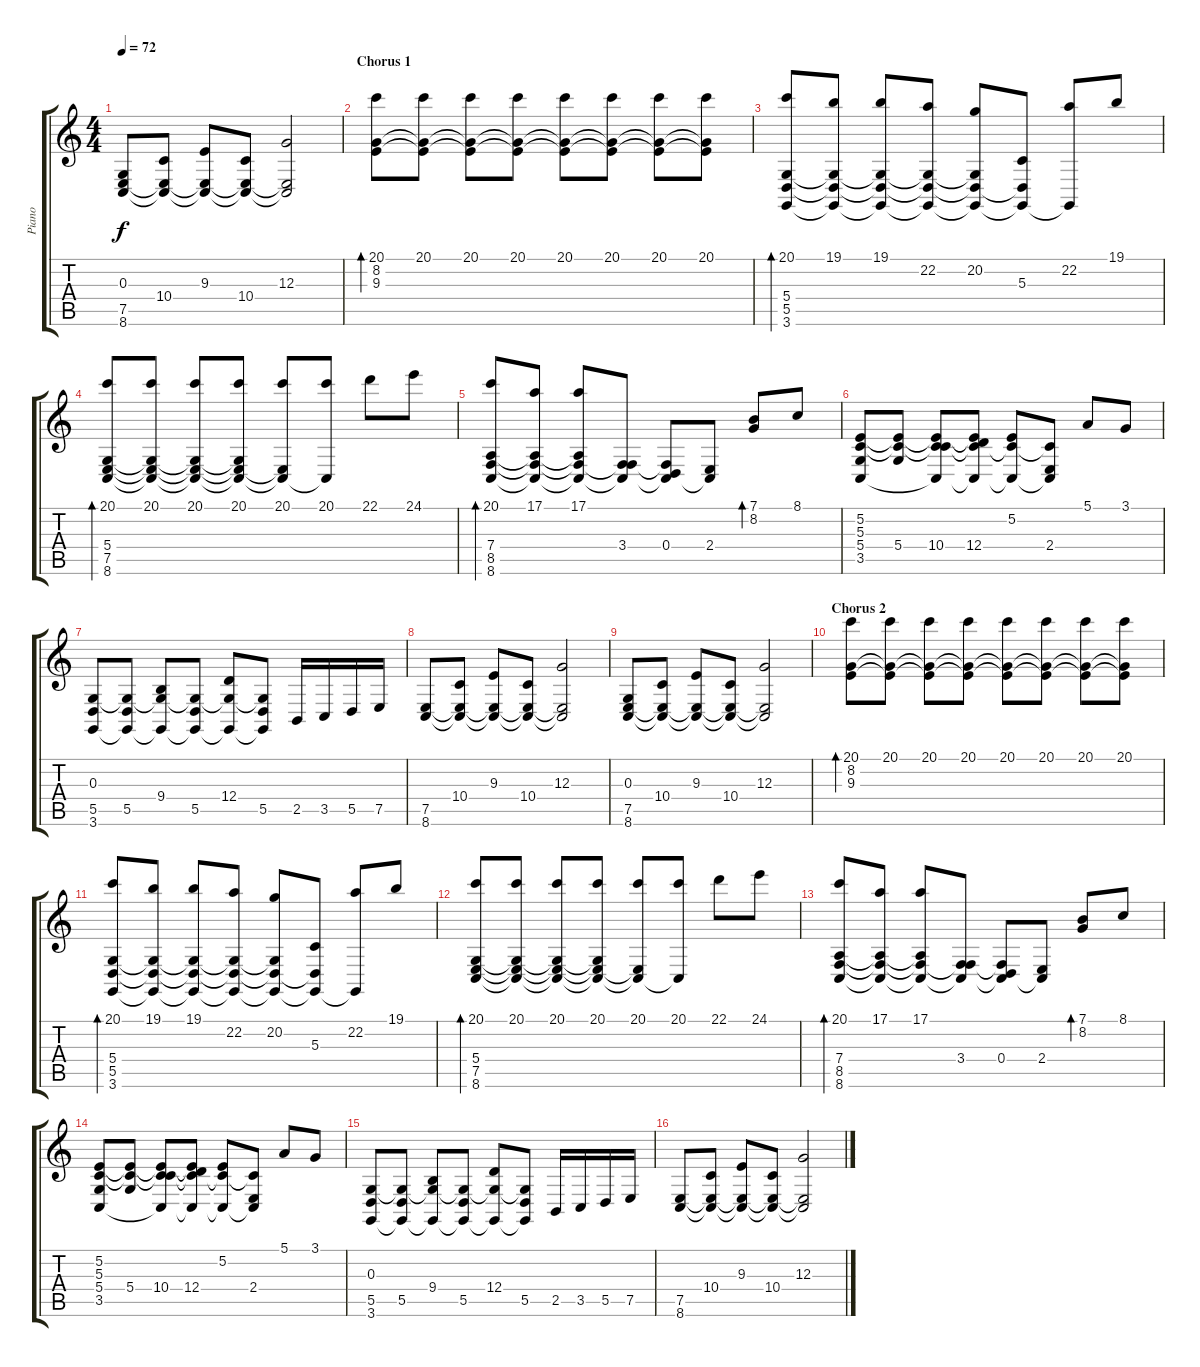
\track ("Piano" "Piano") {instrument electricgrandpiano}
\staff {score tabs}
\tuning (E4 B3 G3 D3 A2 E2) {hide}
\ts (4 4)
\tempo 72
\clef g2
\ks c
(0.3 7.5 8.6).8{dy f} (10.4 7.5{t} 8.6{t}).8 (9.3 7.5{t} 8.6{t}).8 (10.4 7.5{t} 8.6{t}).8 (12.3 7.5{t} 8.6{t}).2 |
\section ("" "Chorus 1")
(20.1 8.2 9.3).8{bd 30} (20.1 8.2{t} 9.3{t}).8 (20.1 8.2{t} 9.3{t}).8 (20.1 8.2{t} 9.3{t}).8 (20.1 8.2{t} 9.3{t}).8 (20.1 8.2{t} 9.3{t}).8 (20.1 8.2{t} 9.3{t}).8 (20.1 8.2{t} 9.3{t}).8 |
(20.1 5.4 5.5 3.6).8{bd 60} (19.1 5.4{t} 5.5{t} 3.6{t}).8 (19.1 5.4{t} 5.5{t} 3.6{t}).8 (22.2 5.4{t} 5.5{t} 3.6{t}).8 (20.2 5.4{t} 5.5{t} 3.6{t}).8 (5.3 5.5{t} 3.6{t}).8 (22.2 3.6{t}).8 19.1.8 |
(20.1 5.4 7.5 8.6).8{bd 60} (20.1 5.4{t} 7.5{t} 8.6{t}).8 (20.1 5.4{t} 7.5{t} 8.6{t}).8 (20.1 5.4{t} 7.5{t} 8.6{t}).8 (20.1 7.5{t} 8.6{t}).8 (20.1 8.6{t}).8 22.1.8 24.1.8 |
(20.1 7.4 8.5 8.6).8{bd 60} (17.1 7.4{t} 8.5{t} 8.6{t}).8 (17.1 7.4{t} 8.5{t} 8.6{t}).8 (3.4 8.5{t} 8.6{t}).8 (0.4 8.5{t} 8.6{t}).8 (2.4 8.6{t}).8 (7.1 8.2).8{bd 240} 8.1.8 |
(5.2 5.3 5.4 3.5).8 (5.2{t} 5.3{t} 5.4).8 (5.2{t} 5.3{t} 10.4 3.5{t}).8 (5.2{t} 5.3{t} 12.4 3.5{t}).8 (5.2 5.3{t} 3.5{t}).8 (5.3{t} 2.4 3.5{t}).8 5.1.8 3.1.8 |
(0.3 5.5 3.6).8 (0.3{t} 5.5 3.6{t}).8 (0.3{t} 9.4 3.6{t}).8 (0.3{t} 5.5 3.6{t}).8 (0.3{t} 12.4 3.6{t}).8 (0.3{t} 5.5 3.6{t}).8 2.5.16 3.5.16 5.5.16 7.5.16 |
(7.5 8.6).8 (10.4 7.5{t} 8.6{t}).8 (9.3 7.5{t} 8.6{t}).8 (10.4 7.5{t} 8.6{t}).8 (12.3 7.5{t} 8.6{t}).2 |
(0.3 7.5 8.6).8 (10.4 7.5{t} 8.6{t}).8 (9.3 7.5{t} 8.6{t}).8 (10.4 7.5{t} 8.6{t}).8 (12.3 7.5{t} 8.6{t}).2 |
\section ("" "Chorus 2")
(20.1 8.2 9.3).8{bd 30} (20.1 8.2{t} 9.3{t}).8 (20.1 8.2{t} 9.3{t}).8 (20.1 8.2{t} 9.3{t}).8 (20.1 8.2{t} 9.3{t}).8 (20.1 8.2{t} 9.3{t}).8 (20.1 8.2{t} 9.3{t}).8 (20.1 8.2{t} 9.3{t}).8 |
(20.1 5.4 5.5 3.6).8{bd 60} (19.1 5.4{t} 5.5{t} 3.6{t}).8 (19.1 5.4{t} 5.5{t} 3.6{t}).8 (22.2 5.4{t} 5.5{t} 3.6{t}).8 (20.2 5.4{t} 5.5{t} 3.6{t}).8 (5.3 5.5{t} 3.6{t}).8 (22.2 3.6{t}).8 19.1.8 |
(20.1 5.4 7.5 8.6).8{bd 60} (20.1 5.4{t} 7.5{t} 8.6{t}).8 (20.1 5.4{t} 7.5{t} 8.6{t}).8 (20.1 5.4{t} 7.5{t} 8.6{t}).8 (20.1 7.5{t} 8.6{t}).8 (20.1 8.6{t}).8 22.1.8 24.1.8 |
(20.1 7.4 8.5 8.6).8{bd 60} (17.1 7.4{t} 8.5{t} 8.6{t}).8 (17.1 7.4{t} 8.5{t} 8.6{t}).8 (3.4 8.5{t} 8.6{t}).8 (0.4 8.5{t} 8.6{t}).8 (2.4 8.6{t}).8 (7.1 8.2).8{bd 240} 8.1.8 |
(5.2 5.3 5.4 3.5).8 (5.2{t} 5.3{t} 5.4).8 (5.2{t} 5.3{t} 10.4 3.5{t}).8 (5.2{t} 5.3{t} 12.4 3.5{t}).8 (5.2 5.3{t} 3.5{t}).8 (5.3{t} 2.4 3.5{t}).8 5.1.8 3.1.8 |
(0.3 5.5 3.6).8 (0.3{t} 5.5 3.6{t}).8 (0.3{t} 9.4 3.6{t}).8 (0.3{t} 5.5 3.6{t}).8 (0.3{t} 12.4 3.6{t}).8 (0.3{t} 5.5 3.6{t}).8 2.5.16 3.5.16 5.5.16 7.5.16 |
(7.5 8.6).8 (10.4 7.5{t} 8.6{t}).8 (9.3 7.5{t} 8.6{t}).8 (10.4 7.5{t} 8.6{t}).8 (12.3 7.5{t} 8.6{t}).2
